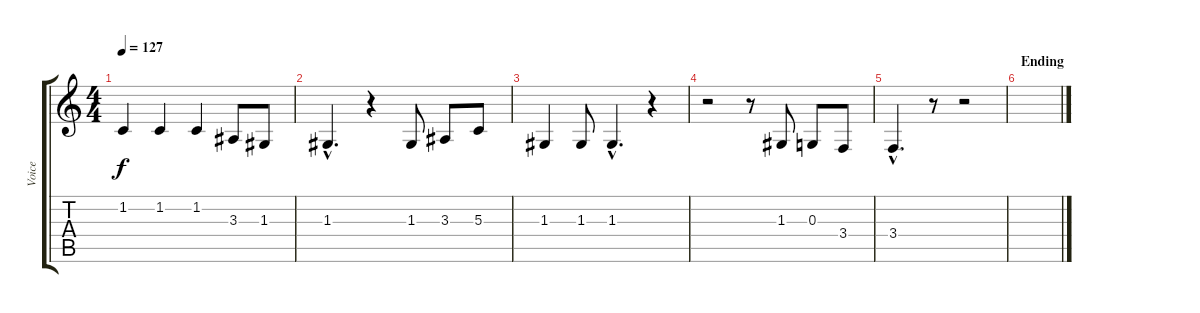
\track ("Voice" "Voice") {instrument tenorsax}
\staff {score tabs}
\tuning (E4 B3 G3 D3 A2 E2) {hide}
\ts (4 4)
\tempo 127
\clef g2
\ks c
1.2.4{dy f} 1.2.4 1.2.4 3.3.8 1.3.8 |
1.3{hac}.4{d} r.4 1.3.8 3.3.8 5.3.8 |
1.3.4 1.3.8 1.3{hac}.4{d} r.4 |
r.2 r.8 1.3.8 0.3.8 3.4.8 |
3.4{hac}.4{d} r.8 r.2 |
\section ("" "Ending")
